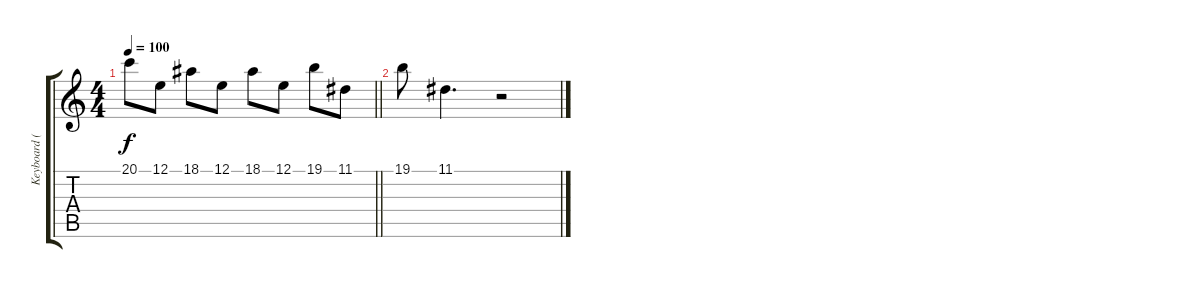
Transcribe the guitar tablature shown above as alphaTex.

\track ("Keyboard (Piano)" "Keyboard (") {instrument acousticgrandpiano}
\staff {score tabs}
\tuning (E4 B3 G3 D3 A2 E2) {hide}
\ts (4 4)
\tempo 100
\clef g2
\barLineRight lightlight
\ks c
20.1.8{dy f} 12.1.8 18.1.8 12.1.8 18.1.8 12.1.8 19.1.8 11.1.8 |
19.1.8 11.1.4{d} r.2
